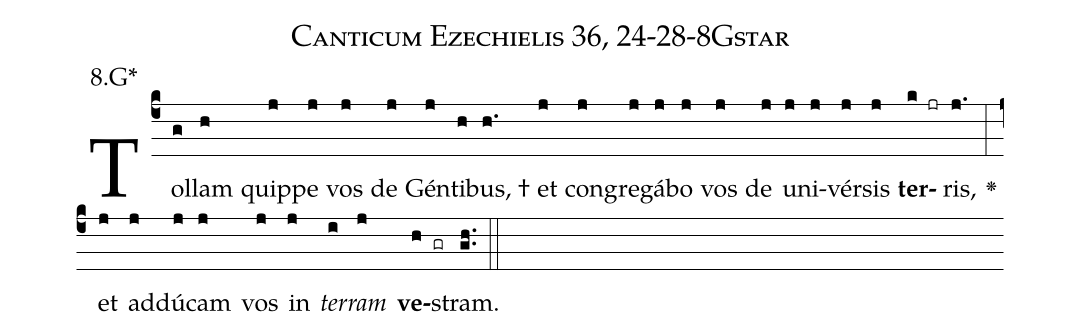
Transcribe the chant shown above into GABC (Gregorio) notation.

name: Canticum Ezechielis 36, 24-28-8Gstar;
annotation: 8.G*;
%%
(c4)Tol(g)lam(h) quip(j)pe(j) vos(j) de(j) Gén(j)ti(h)bus, †(h.) et(j) con(j)gre(j)gá(j)bo(j) vos(j) de(j) u(j)ni(j)vér(j)sis(j) <b>ter</b>(k jr)ris,(j.) <v>\greheightstar</v>(:) et(j) ad(j)dú(j)cam(j) vos(j) in(j) <i>ter</i>(i)<i>ram</i>(j) <b>ve</b>(h gr)stram.(gh..) (::)


%E(j) u(j) o(i) u(j) a(h) e.(gh..) (::)
